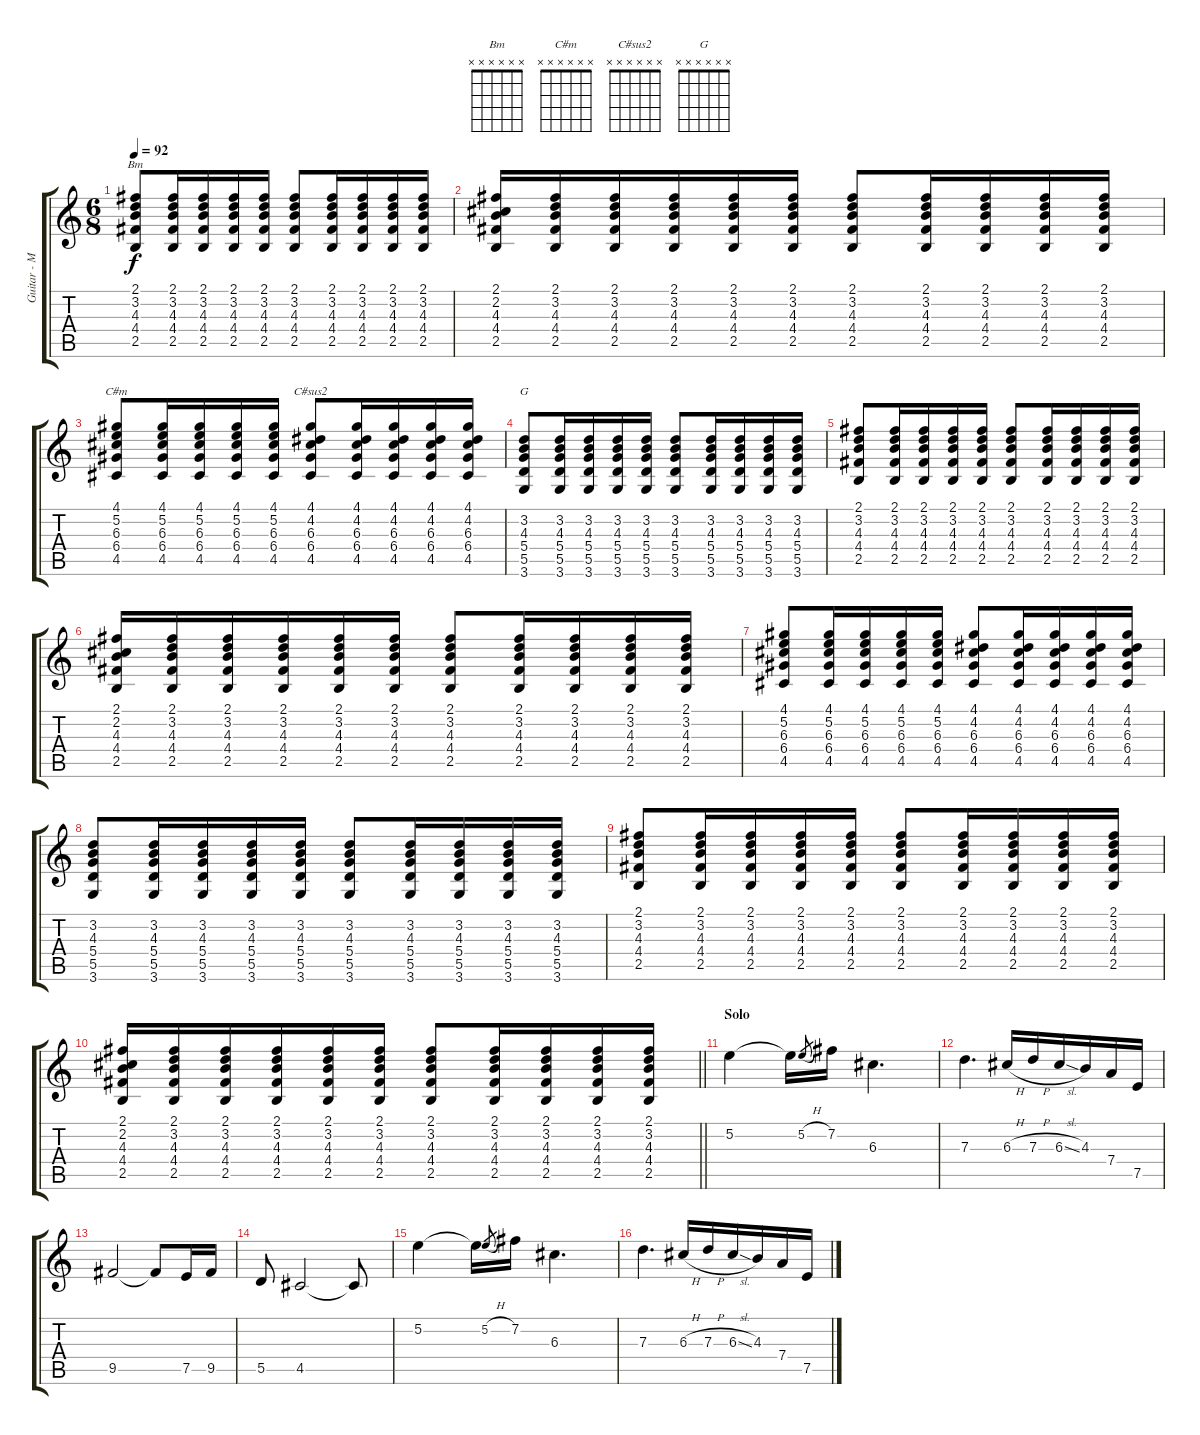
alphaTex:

\track ("Guitar - Mikael Akerfeldt" "Guitar - M") {instrument overdrivenguitar}
\staff {score tabs}
\tuning (E4 B3 G3 D3 A2 E2) {hide}
\chord ("Bm" x x x x x x)
\chord ("C#m" x x x x x x)
\chord ("C#sus2" x x x x x x)
\chord ("G" x x x x x x)
\ts (6 8)
\tempo 92
\clef g2
\ks aminor
(2.1 3.2 4.3 4.4 2.5).8{ch "Bm" dy f} (2.1 3.2 4.3 4.4 2.5).16 (2.1 3.2 4.3 4.4 2.5).16 (2.1 3.2 4.3 4.4 2.5).16 (2.1 3.2 4.3 4.4 2.5).16 (2.1 3.2 4.3 4.4 2.5).8 (2.1 3.2 4.3 4.4 2.5).16 (2.1 3.2 4.3 4.4 2.5).16 (2.1 3.2 4.3 4.4 2.5).16 (2.1 3.2 4.3 4.4 2.5).16 |
(2.1 2.2 4.3 4.4 2.5).16 (2.1 3.2 4.3 4.4 2.5).16 (2.1 3.2 4.3 4.4 2.5).16 (2.1 3.2 4.3 4.4 2.5).16 (2.1 3.2 4.3 4.4 2.5).16 (2.1 3.2 4.3 4.4 2.5).16 (2.1 3.2 4.3 4.4 2.5).8 (2.1 3.2 4.3 4.4 2.5).16 (2.1 3.2 4.3 4.4 2.5).16 (2.1 3.2 4.3 4.4 2.5).16 (2.1 3.2 4.3 4.4 2.5).16 |
(4.1 5.2 6.3 6.4 4.5).8{ch "C#m"} (4.1 5.2 6.3 6.4 4.5).16 (4.1 5.2 6.3 6.4 4.5).16 (4.1 5.2 6.3 6.4 4.5).16 (4.1 5.2 6.3 6.4 4.5).16 (4.1 4.2 6.3 6.4 4.5).8{ch "C#sus2"} (4.1 4.2 6.3 6.4 4.5).16 (4.1 4.2 6.3 6.4 4.5).16 (4.1 4.2 6.3 6.4 4.5).16 (4.1 4.2 6.3 6.4 4.5).16 |
(3.2 4.3 5.4 5.5 3.6).8{ch "G"} (3.2 4.3 5.4 5.5 3.6).16 (3.2 4.3 5.4 5.5 3.6).16 (3.2 4.3 5.4 5.5 3.6).16 (3.2 4.3 5.4 5.5 3.6).16 (3.2 4.3 5.4 5.5 3.6).8 (3.2 4.3 5.4 5.5 3.6).16 (3.2 4.3 5.4 5.5 3.6).16 (3.2 4.3 5.4 5.5 3.6).16 (3.2 4.3 5.4 5.5 3.6).16 |
(2.1 3.2 4.3 4.4 2.5).8 (2.1 3.2 4.3 4.4 2.5).16 (2.1 3.2 4.3 4.4 2.5).16 (2.1 3.2 4.3 4.4 2.5).16 (2.1 3.2 4.3 4.4 2.5).16 (2.1 3.2 4.3 4.4 2.5).8 (2.1 3.2 4.3 4.4 2.5).16 (2.1 3.2 4.3 4.4 2.5).16 (2.1 3.2 4.3 4.4 2.5).16 (2.1 3.2 4.3 4.4 2.5).16 |
(2.1 2.2 4.3 4.4 2.5).16 (2.1 3.2 4.3 4.4 2.5).16 (2.1 3.2 4.3 4.4 2.5).16 (2.1 3.2 4.3 4.4 2.5).16 (2.1 3.2 4.3 4.4 2.5).16 (2.1 3.2 4.3 4.4 2.5).16 (2.1 3.2 4.3 4.4 2.5).8 (2.1 3.2 4.3 4.4 2.5).16 (2.1 3.2 4.3 4.4 2.5).16 (2.1 3.2 4.3 4.4 2.5).16 (2.1 3.2 4.3 4.4 2.5).16 |
(4.1 5.2 6.3 6.4 4.5).8 (4.1 5.2 6.3 6.4 4.5).16 (4.1 5.2 6.3 6.4 4.5).16 (4.1 5.2 6.3 6.4 4.5).16 (4.1 5.2 6.3 6.4 4.5).16 (4.1 4.2 6.3 6.4 4.5).8 (4.1 4.2 6.3 6.4 4.5).16 (4.1 4.2 6.3 6.4 4.5).16 (4.1 4.2 6.3 6.4 4.5).16 (4.1 4.2 6.3 6.4 4.5).16 |
(3.2 4.3 5.4 5.5 3.6).8 (3.2 4.3 5.4 5.5 3.6).16 (3.2 4.3 5.4 5.5 3.6).16 (3.2 4.3 5.4 5.5 3.6).16 (3.2 4.3 5.4 5.5 3.6).16 (3.2 4.3 5.4 5.5 3.6).8 (3.2 4.3 5.4 5.5 3.6).16 (3.2 4.3 5.4 5.5 3.6).16 (3.2 4.3 5.4 5.5 3.6).16 (3.2 4.3 5.4 5.5 3.6).16 |
(2.1 3.2 4.3 4.4 2.5).8 (2.1 3.2 4.3 4.4 2.5).16 (2.1 3.2 4.3 4.4 2.5).16 (2.1 3.2 4.3 4.4 2.5).16 (2.1 3.2 4.3 4.4 2.5).16 (2.1 3.2 4.3 4.4 2.5).8 (2.1 3.2 4.3 4.4 2.5).16 (2.1 3.2 4.3 4.4 2.5).16 (2.1 3.2 4.3 4.4 2.5).16 (2.1 3.2 4.3 4.4 2.5).16 |
\barLineRight lightlight
(2.1 2.2 4.3 4.4 2.5).16 (2.1 3.2 4.3 4.4 2.5).16 (2.1 3.2 4.3 4.4 2.5).16 (2.1 3.2 4.3 4.4 2.5).16 (2.1 3.2 4.3 4.4 2.5).16 (2.1 3.2 4.3 4.4 2.5).16 (2.1 3.2 4.3 4.4 2.5).8 (2.1 3.2 4.3 4.4 2.5).16 (2.1 3.2 4.3 4.4 2.5).16 (2.1 3.2 4.3 4.4 2.5).16 (2.1 3.2 4.3 4.4 2.5).16 |
\section ("" "Solo")
5.2.4{volume 16} 5.2{t}.16 5.2{h}.8{gr} 7.2.16 6.3.4{d} |
7.3.4{d} 6.3{h}.16 7.3{h}.16 6.3{sl}.16 4.3.16 7.4.16 7.5.16 |
9.5.2 9.5{t}.8 7.5.16 9.5.16 |
5.5.8 4.5.2 4.5{t}.8 |
5.2.4{volume 16} 5.2{t}.16 5.2{h}.8{gr} 7.2.16 6.3.4{d} |
7.3.4{d} 6.3{h}.16 7.3{h}.16 6.3{sl}.16 4.3.16 7.4.16 7.5.16
